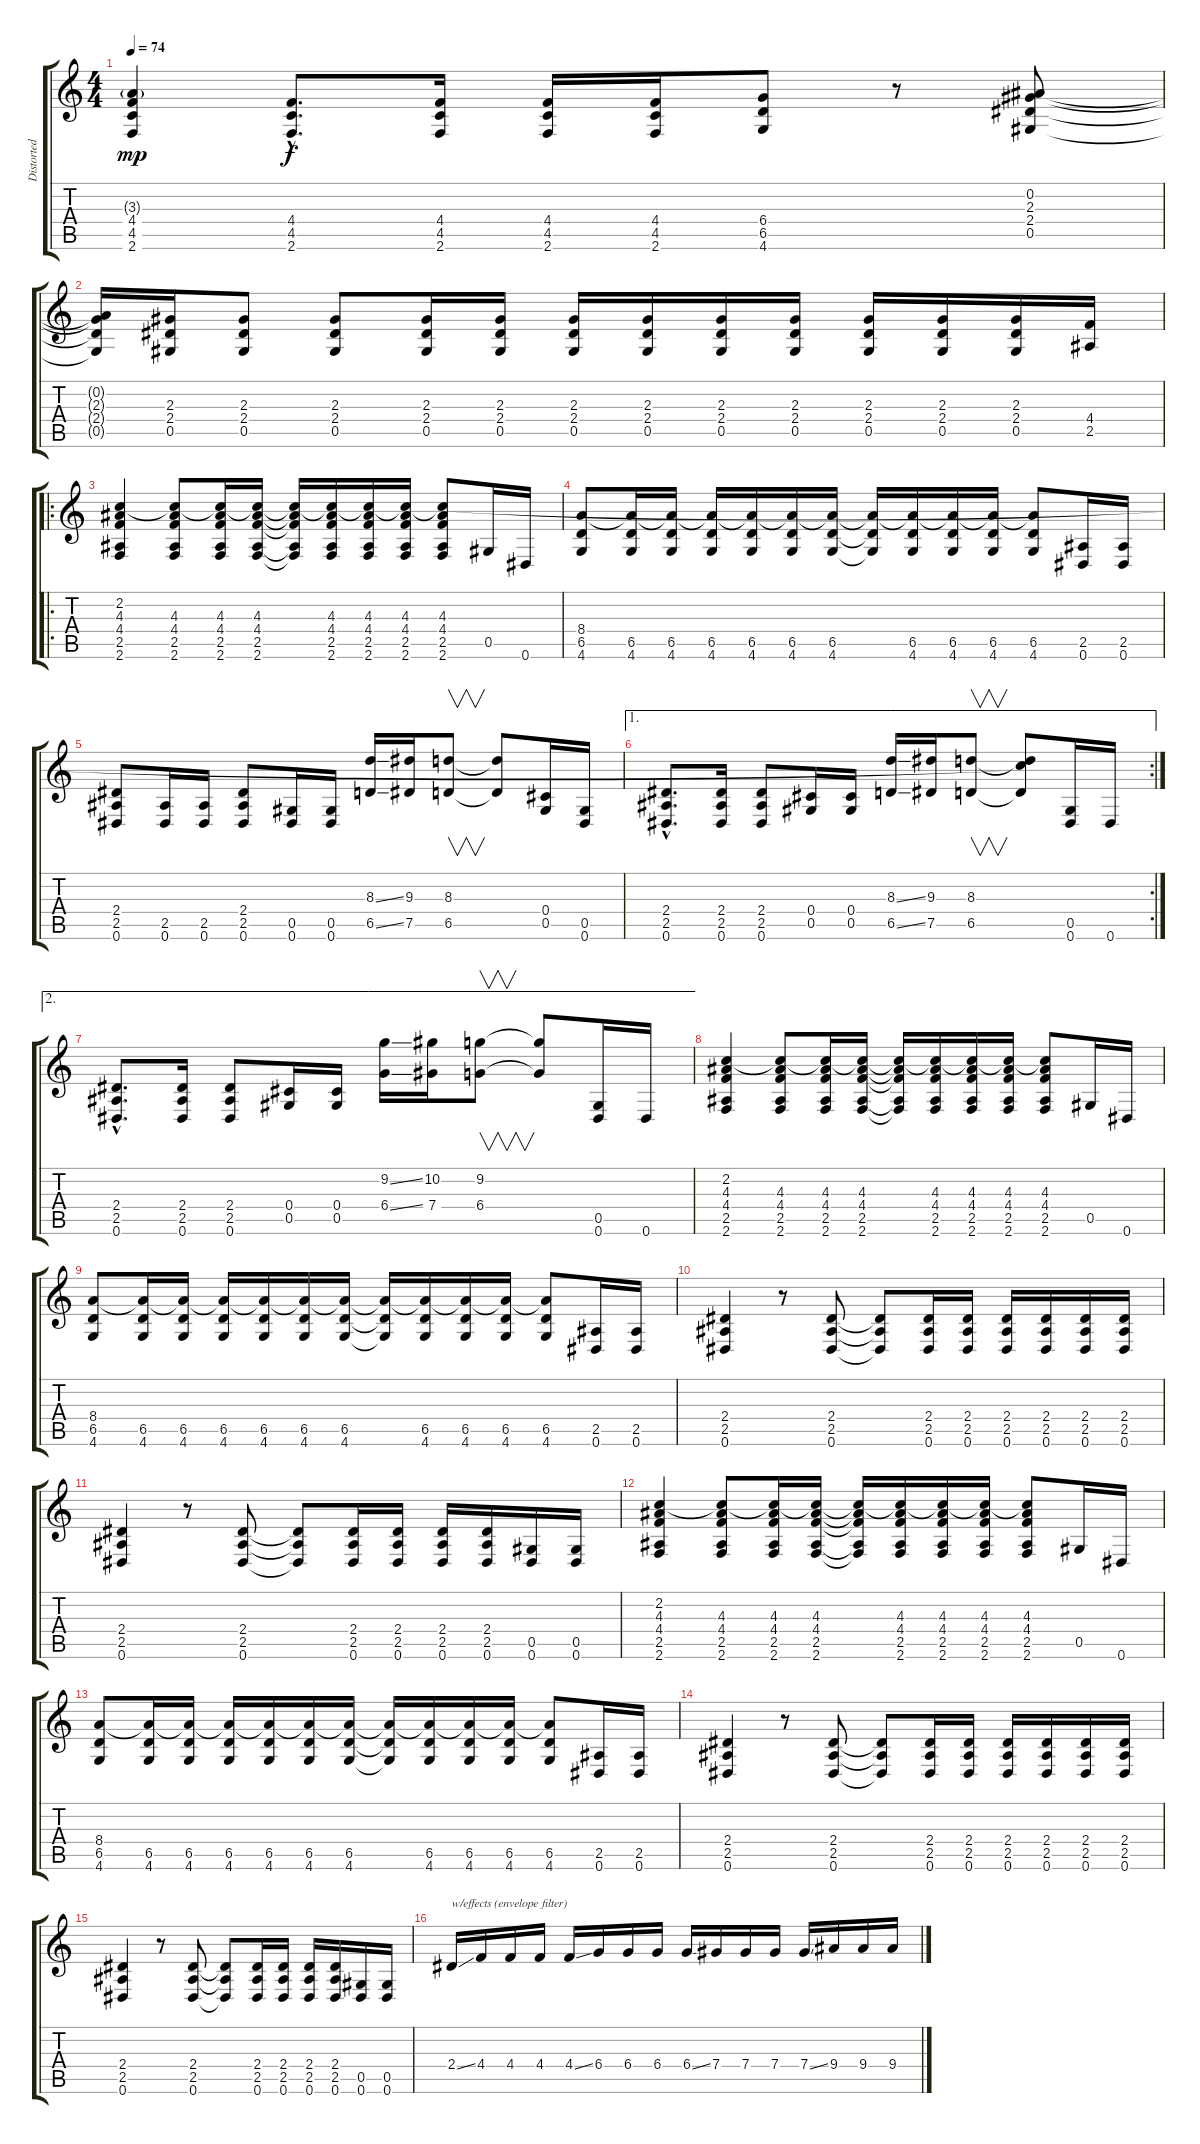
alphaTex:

\track ("Distorted 1" "Distorted ") {instrument distortionguitar}
\staff {score tabs}
\tuning (Eb4 Bb3 Gb3 Db3 Ab2 Eb2) {hide}
\ts (4 4)
\tempo 74
\clef g2
\ks c
(3.3{g} 4.4 4.5 2.6).4{dy mp} (4.4{hac} 4.5{hac} 2.6{hac}).8{d dy f} (4.4 4.5 2.6).16 (4.4 4.5 2.6).16 (4.4 4.5 2.6).16 (6.4 6.5 4.6).8 r.8 (0.2 2.3 2.4 0.5).8 |
(0.2{t} 2.3{t} 2.4{t} 0.5{t}).16 (2.3 2.4 0.5).16 (2.3 2.4 0.5).8 (2.3 2.4 0.5).8 (2.3 2.4 0.5).16 (2.3 2.4 0.5).16 (2.3 2.4 0.5).16 (2.3 2.4 0.5).16 (2.3 2.4 0.5).16 (2.3 2.4 0.5).16 (2.3 2.4 0.5).16 (2.3 2.4 0.5).16 (2.3 2.4 0.5).16 (4.4 2.5).16 |
\ro
(2.2 4.3 4.4 2.5 2.6).4 (2.2{t} 4.3 4.4 2.5 2.6).8 (2.2{t} 4.3 4.4 2.5 2.6).16 (2.2{t} 4.3 4.4 2.5 2.6).16 (2.2{t} 4.3{t} 4.4{t} 2.5{t} 2.6{t}).16 (2.2{t} 4.3 4.4 2.5 2.6).16 (2.2{t} 4.3 4.4 2.5 2.6).16 (2.2{t} 4.3 4.4 2.5 2.6).16 (2.2{t} 4.3 4.4 2.5 2.6).8 0.5.16 0.6.16 |
(8.4 6.5 4.6).8 (8.4{t} 6.5 4.6).16 (8.4{t} 6.5 4.6).16 (8.4{t} 6.5 4.6).16 (8.4{t} 6.5 4.6).16 (8.4{t} 6.5 4.6).16 (8.4{t} 6.5 4.6).16 (8.4{t} 6.5{t} 4.6{t}).16 (8.4{t} 6.5 4.6).16 (8.4{t} 6.5 4.6).16 (8.4{t} 6.5 4.6).16 (8.4{t} 6.5 4.6).8 (2.5 0.6).16 (2.5 0.6).16 |
(2.4 2.5 0.6).8 (2.5 0.6).16 (2.5 0.6).16 (2.4 2.5 0.6).8 (0.5 0.6).16 (0.5 0.6).16 (8.3{ss} 6.5{ss}).16 (9.3 7.5).16 (8.3 6.5).8{v} (8.3{t} 6.5{t}).8 (0.4 0.5).16 (0.5 0.6).16 |
\ae 1
\rc 2
(2.4{hac} 2.5{hac} 0.6{hac}).8{d} (2.4 2.5 0.6).16 (2.4 2.5 0.6).8 (0.4 0.5).16 (0.4 0.5).16 (8.3{ss} 6.5{ss}).16 (9.3 7.5).16 (8.3 6.5).8{v} (2.2{t} 8.3{t} 6.5{t}).8 (0.5 0.6).16 0.6.16 |
\ae 2
(2.4{hac} 2.5{hac} 0.6{hac}).8{d} (2.4 2.5 0.6).16 (2.4 2.5 0.6).8 (0.4 0.5).16 (0.4 0.5).16 (9.2{ss} 6.4{ss}).16 (10.2 7.4).16 (9.2 6.4).8{v} (9.2{t} 6.4{t}).8 (0.5 0.6).16 0.6.16 |
(2.2 4.3 4.4 2.5 2.6).4 (2.2{t} 4.3 4.4 2.5 2.6).8 (2.2{t} 4.3 4.4 2.5 2.6).16 (2.2{t} 4.3 4.4 2.5 2.6).16 (2.2{t} 4.3{t} 4.4{t} 2.5{t} 2.6{t}).16 (2.2{t} 4.3 4.4 2.5 2.6).16 (2.2{t} 4.3 4.4 2.5 2.6).16 (2.2{t} 4.3 4.4 2.5 2.6).16 (2.2{t} 4.3 4.4 2.5 2.6).8 0.5.16 0.6.16 |
(8.4 6.5 4.6).8 (8.4{t} 6.5 4.6).16 (8.4{t} 6.5 4.6).16 (8.4{t} 6.5 4.6).16 (8.4{t} 6.5 4.6).16 (8.4{t} 6.5 4.6).16 (8.4{t} 6.5 4.6).16 (8.4{t} 6.5{t} 4.6{t}).16 (8.4{t} 6.5 4.6).16 (8.4{t} 6.5 4.6).16 (8.4{t} 6.5 4.6).16 (8.4{t} 6.5 4.6).8 (2.5 0.6).16 (2.5 0.6).16 |
(2.4 2.5 0.6).4 r.8 (2.4 2.5 0.6).8 (2.4{t} 2.5{t} 0.6{t}).8 (2.4 2.5 0.6).16 (2.4 2.5 0.6).16 (2.4 2.5 0.6).16 (2.4 2.5 0.6).16 (2.4 2.5 0.6).16 (2.4 2.5 0.6).16 |
(2.4 2.5 0.6).4 r.8 (2.4 2.5 0.6).8 (2.4{t} 2.5{t} 0.6{t}).8 (2.4 2.5 0.6).16 (2.4 2.5 0.6).16 (2.4 2.5 0.6).16 (2.4 2.5 0.6).16 (0.5 0.6).16 (0.5 0.6).16 |
(2.2 4.3 4.4 2.5 2.6).4 (2.2{t} 4.3 4.4 2.5 2.6).8 (2.2{t} 4.3 4.4 2.5 2.6).16 (2.2{t} 4.3 4.4 2.5 2.6).16 (2.2{t} 4.3{t} 4.4{t} 2.5{t} 2.6{t}).16 (2.2{t} 4.3 4.4 2.5 2.6).16 (2.2{t} 4.3 4.4 2.5 2.6).16 (2.2{t} 4.3 4.4 2.5 2.6).16 (2.2{t} 4.3 4.4 2.5 2.6).8 0.5.16 0.6.16 |
(8.4 6.5 4.6).8 (8.4{t} 6.5 4.6).16 (8.4{t} 6.5 4.6).16 (8.4{t} 6.5 4.6).16 (8.4{t} 6.5 4.6).16 (8.4{t} 6.5 4.6).16 (8.4{t} 6.5 4.6).16 (8.4{t} 6.5{t} 4.6{t}).16 (8.4{t} 6.5 4.6).16 (8.4{t} 6.5 4.6).16 (8.4{t} 6.5 4.6).16 (8.4{t} 6.5 4.6).8 (2.5 0.6).16 (2.5 0.6).16 |
(2.4 2.5 0.6).4 r.8 (2.4 2.5 0.6).8 (2.4{t} 2.5{t} 0.6{t}).8 (2.4 2.5 0.6).16 (2.4 2.5 0.6).16 (2.4 2.5 0.6).16 (2.4 2.5 0.6).16 (2.4 2.5 0.6).16 (2.4 2.5 0.6).16 |
(2.4 2.5 0.6).4 r.8 (2.4 2.5 0.6).8 (2.4{t} 2.5{t} 0.6{t}).8 (2.4 2.5 0.6).16 (2.4 2.5 0.6).16 (2.4 2.5 0.6).16 (2.4 2.5 0.6).16 (0.5 0.6).16 (0.5 0.6).16 |
2.4{ss}.16{txt "w/effects (envelope filter)" volume 16 balance 8} 4.4.16 4.4.16 4.4.16 4.4{ss}.16 6.4.16 6.4.16 6.4.16 6.4{ss}.16 7.4.16 7.4.16 7.4.16 7.4{ss}.16 9.4.16 9.4.16 9.4.16
